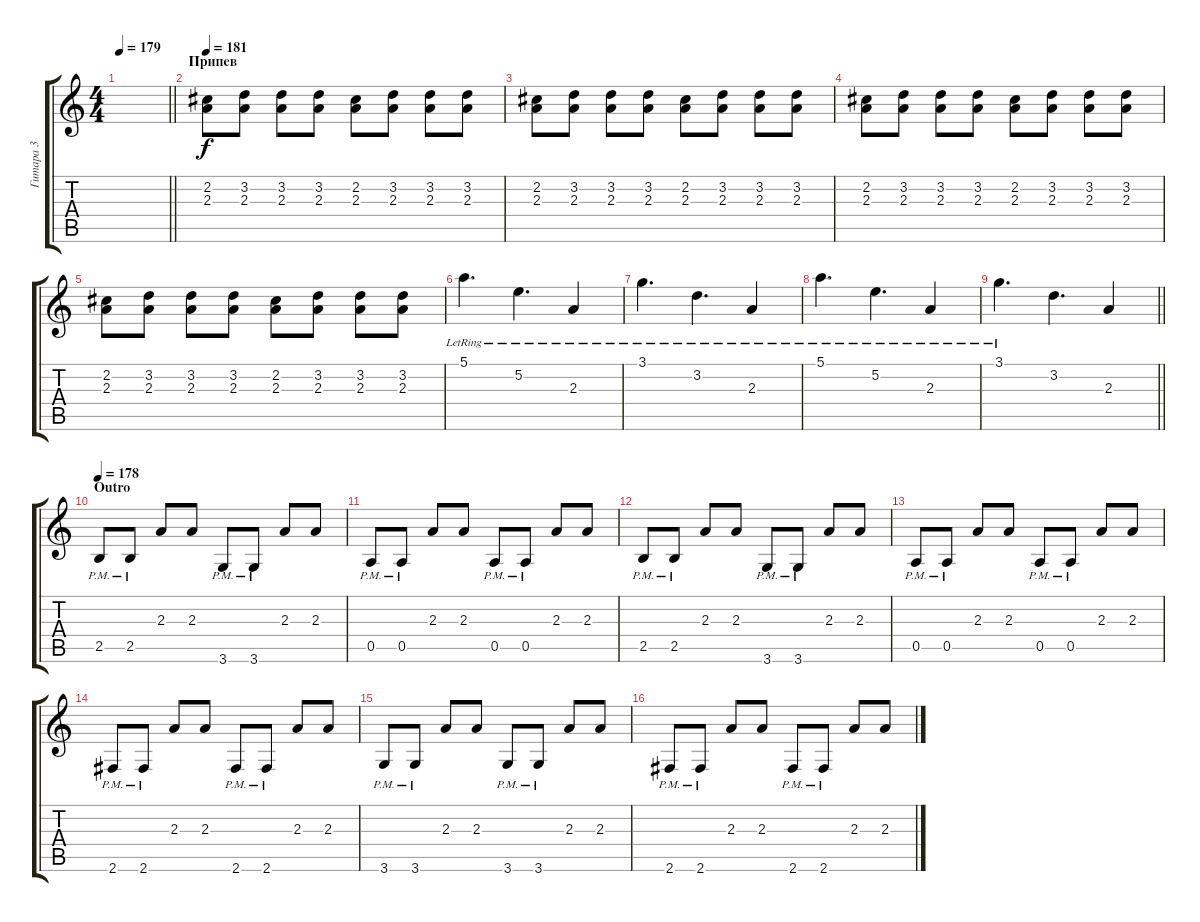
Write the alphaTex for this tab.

\track ("Гитара 3" "Гитара 3") {instrument overdrivenguitar}
\staff {score tabs}
\tuning (E4 B3 G3 D3 A2 E2) {hide}
\ts (4 4)
\tempo 179
\clef g2
\barLineRight lightlight
\ks c
|
\section ("" "Припев")
\tempo 181
(2.2 2.3).8 (3.2 2.3).8 (3.2 2.3).8 (3.2 2.3).8 (2.2 2.3).8 (3.2 2.3).8 (3.2 2.3).8 (3.2 2.3).8 |
(2.2 2.3).8 (3.2 2.3).8 (3.2 2.3).8 (3.2 2.3).8 (2.2 2.3).8 (3.2 2.3).8 (3.2 2.3).8 (3.2 2.3).8 |
(2.2 2.3).8 (3.2 2.3).8 (3.2 2.3).8 (3.2 2.3).8 (2.2 2.3).8 (3.2 2.3).8 (3.2 2.3).8 (3.2 2.3).8 |
(2.2 2.3).8 (3.2 2.3).8 (3.2 2.3).8 (3.2 2.3).8 (2.2 2.3).8 (3.2 2.3).8 (3.2 2.3).8 (3.2 2.3).8 |
5.1{lr}.4{d} 5.2{lr}.4{d} 2.3{lr}.4 |
3.1{lr}.4{d} 3.2{lr}.4{d} 2.3{lr}.4 |
5.1{lr}.4{d} 5.2{lr}.4{d} 2.3{lr}.4 |
\barLineRight lightlight
3.1{lr}.4{d} 3.2.4{d} 2.3.4 |
\section ("" "Outro")
\tempo 178
2.5{pm}.8 2.5{pm}.8 2.3.8 2.3.8 3.6{pm}.8 3.6{pm}.8 2.3.8 2.3.8 |
0.5{pm}.8 0.5{pm}.8 2.3.8 2.3.8 0.5{pm}.8 0.5{pm}.8 2.3.8 2.3.8 |
2.5{pm}.8 2.5{pm}.8 2.3.8 2.3.8 3.6{pm}.8 3.6{pm}.8 2.3.8 2.3.8 |
0.5{pm}.8 0.5{pm}.8 2.3.8 2.3.8 0.5{pm}.8 0.5{pm}.8 2.3.8 2.3.8 |
2.6{pm}.8 2.6{pm}.8 2.3.8 2.3.8 2.6{pm}.8 2.6{pm}.8 2.3.8 2.3.8 |
3.6{pm}.8 3.6{pm}.8 2.3.8 2.3.8 3.6{pm}.8 3.6{pm}.8 2.3.8 2.3.8 |
2.6{pm}.8 2.6{pm}.8 2.3.8 2.3.8 2.6{pm}.8 2.6{pm}.8 2.3.8 2.3.8
